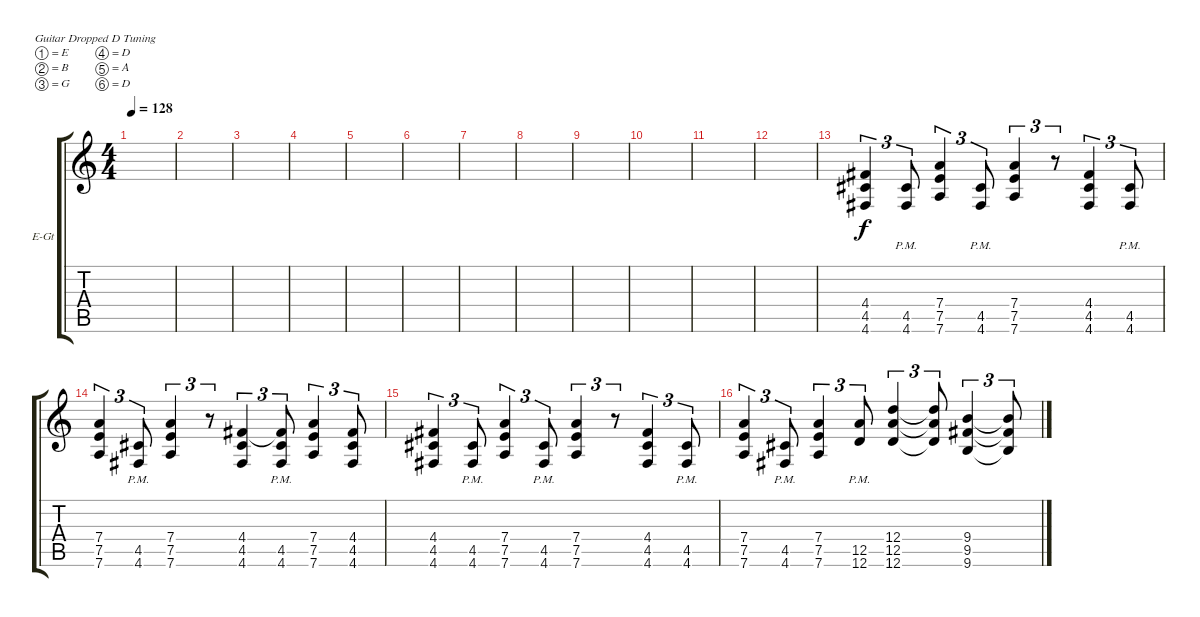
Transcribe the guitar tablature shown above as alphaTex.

\defaultSystemsLayout 4
\bracketExtendMode groupsimilarinstruments
\firstSystemTrackNameOrientation horizontal
\otherSystemsTrackNameOrientation horizontal
\track ("Electric Guitar" "E-Gt") {instrument distortionguitar}
\staff {score tabs}
\tuning (E4 B3 G3 D3 A2 D2)
\ts (4 4)
\tempo 128
\clef g2
\ks c
|
|
|
|
|
|
|
|
|
|
|
|
(4.6 4.5 4.4).4{tu (3 2)} (4.6{pm} 4.5{pm}).8{tu (3 2)} (7.6 7.5 7.4).4{tu (3 2)} (4.6{pm} 4.5{pm}).8{tu (3 2)} (7.6 7.5 7.4).4{tu (3 2)} r.8{tu (3 2)} (4.6 4.5 4.4).4{tu (3 2)} (4.6{pm} 4.5{pm}).8{tu (3 2)} |
(7.6 7.5 7.4).4{tu (3 2)} (4.6{pm} 4.5{pm}).8{tu (3 2)} (7.6 7.5 7.4).4{tu (3 2)} r.8{tu (3 2)} (4.6 4.5 4.4).4{tu (3 2)} (4.6{pm} 4.5{pm} 4.4{t}).8{tu (3 2)} (7.6 7.5 7.4).4{tu (3 2)} (4.6 4.5 4.4).8{tu (3 2)} |
(4.6 4.5 4.4).4{tu (3 2)} (4.6{pm} 4.5{pm}).8{tu (3 2)} (7.6 7.5 7.4).4{tu (3 2)} (4.6{pm} 4.5{pm}).8{tu (3 2)} (7.6 7.5 7.4).4{tu (3 2)} r.8{tu (3 2)} (4.6 4.5 4.4).4{tu (3 2)} (4.6{pm} 4.5{pm}).8{tu (3 2)} |
(7.6 7.5 7.4).4{tu (3 2)} (4.6{pm} 4.5{pm}).8{tu (3 2)} (7.6 7.5 7.4).4{tu (3 2)} (12.6{pm} 12.5{pm}).8{tu (3 2)} (12.6 12.5 12.4).4{tu (3 2)} (12.6{t} 12.5{t} 12.4{t}).8{tu (3 2)} (9.6 9.5 9.4).4{tu (3 2)} (9.6{t} 9.5{t} 9.4{t}).8{tu (3 2)}
